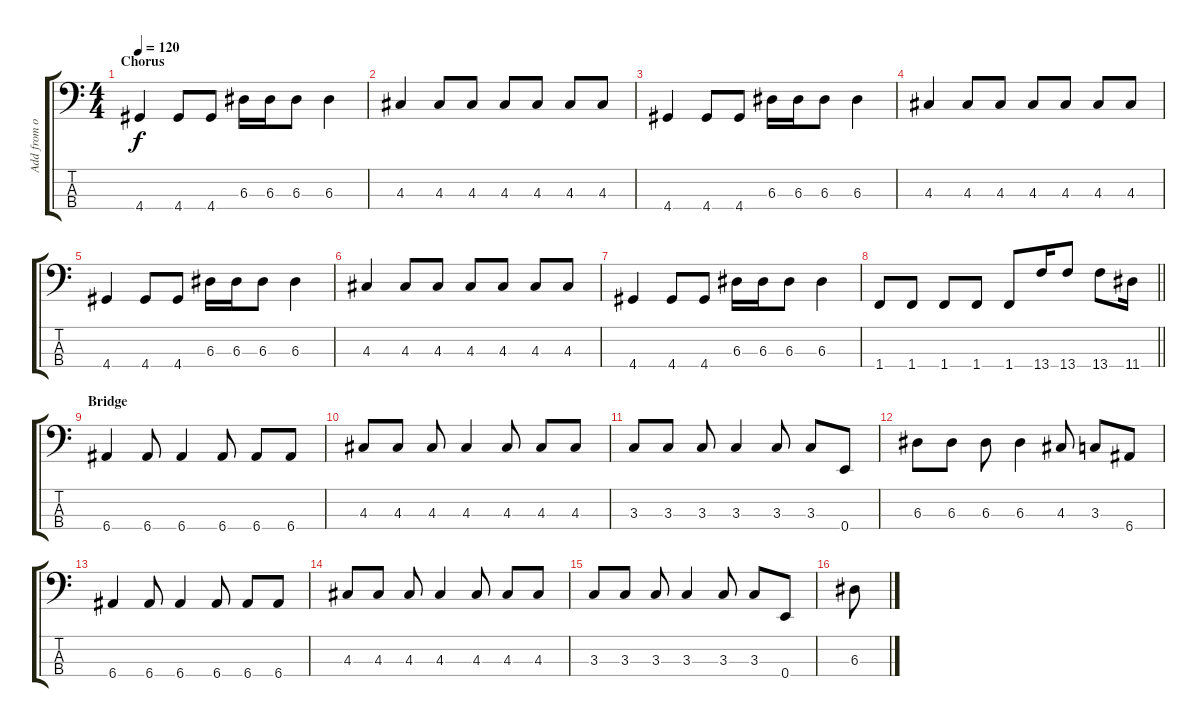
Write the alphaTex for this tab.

\track ("Add from original" "Add from o") {instrument electricbassfinger}
\staff {score tabs}
\tuning (G2 D2 A1 E1) {hide}
\ts (4 4)
\section ("" "Chorus")
\tempo 120
\clef f4
\ks c
4.4.4{dy f} 4.4.8 4.4.8 6.3.16 6.3.16 6.3.8 6.3.4 |
4.3.4 4.3.8 4.3.8 4.3.8 4.3.8 4.3.8 4.3.8 |
4.4.4 4.4.8 4.4.8 6.3.16 6.3.16 6.3.8 6.3.4 |
4.3.4 4.3.8 4.3.8 4.3.8 4.3.8 4.3.8 4.3.8 |
4.4.4 4.4.8 4.4.8 6.3.16 6.3.16 6.3.8 6.3.4 |
4.3.4 4.3.8 4.3.8 4.3.8 4.3.8 4.3.8 4.3.8 |
4.4.4 4.4.8 4.4.8 6.3.16 6.3.16 6.3.8 6.3.4 |
\barLineRight lightlight
1.4.8 1.4.8 1.4.8 1.4.8 1.4.8 13.4.16 13.4.8 13.4.8 11.4.16 |
\section ("" "Bridge")
6.4.4 6.4.8 6.4.4 6.4.8 6.4.8 6.4.8 |
4.3.8 4.3.8 4.3.8 4.3.4 4.3.8 4.3.8 4.3.8 |
3.3.8 3.3.8 3.3.8 3.3.4 3.3.8 3.3.8 0.4.8 |
6.3.8 6.3.8 6.3.8 6.3.4 4.3.8 3.3.8 6.4.8 |
6.4.4 6.4.8 6.4.4 6.4.8 6.4.8 6.4.8 |
4.3.8 4.3.8 4.3.8 4.3.4 4.3.8 4.3.8 4.3.8 |
3.3.8 3.3.8 3.3.8 3.3.4 3.3.8 3.3.8 0.4.8 |
6.3.8
